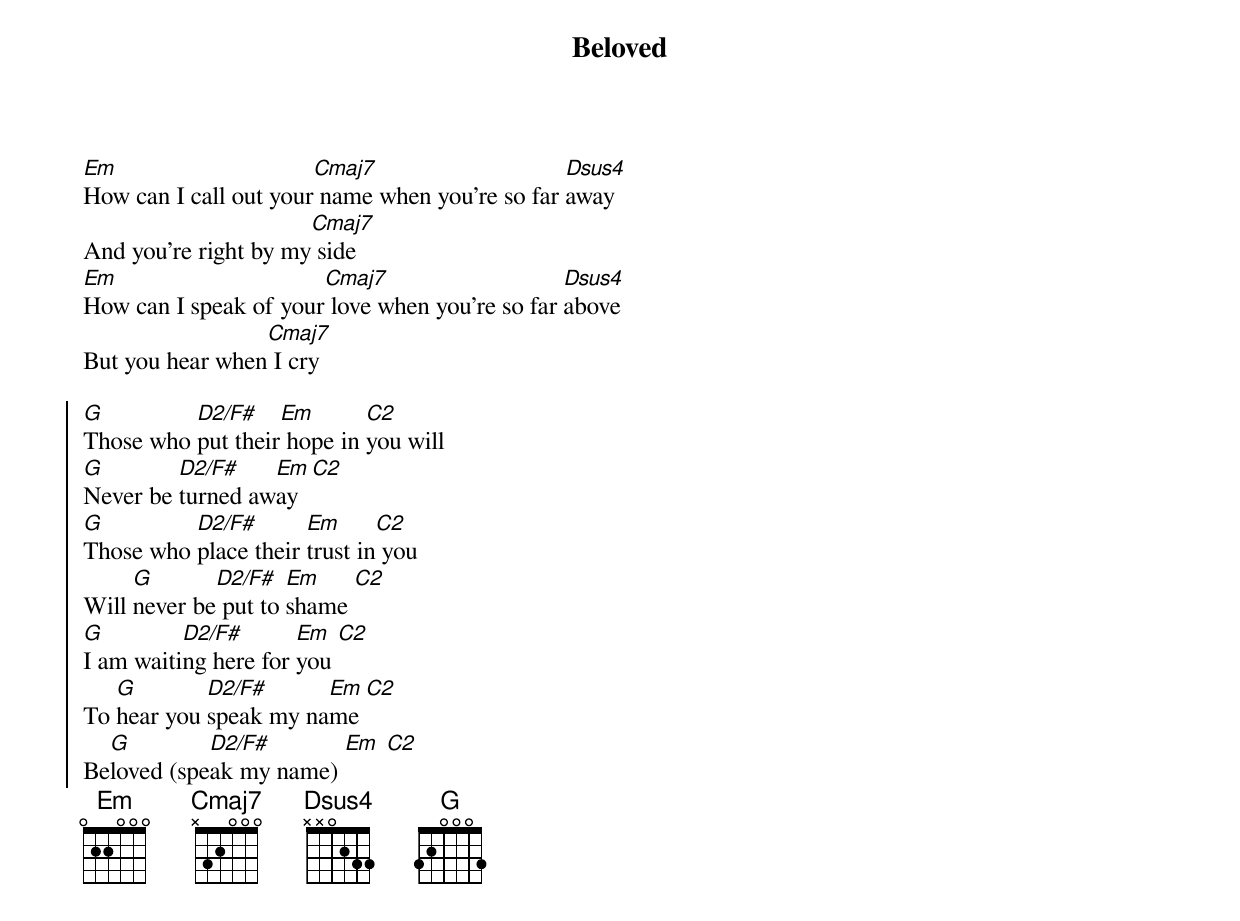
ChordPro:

{title: Beloved}
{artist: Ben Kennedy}
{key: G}

{start_of_verse}
[Em]How can I call out your[Cmaj7] name when you're so far [Dsus4]away
And you're right by my[Cmaj7] side
[Em]How can I speak of your[Cmaj7] love when you're so far [Dsus4]above
But you hear when[Cmaj7] I cry
{end_of_verse}

{start_of_chorus}
[G]Those who [D2/F#]put their[Em] hope in [C2]you will
[G]Never be [D2/F#]turned aw[Em]ay [C2]
[G]Those who [D2/F#]place their [Em]trust in[C2] you
Will [G]never be[D2/F#] put to [Em]shame [C2]
[G]I am waiti[D2/F#]ng here for [Em]you [C2]
To [G]hear you [D2/F#]speak my na[Em]me [C2]
Be[G]loved (spe[D2/F#]ak my name) [Em] [C2]
{end_of_chorus}
